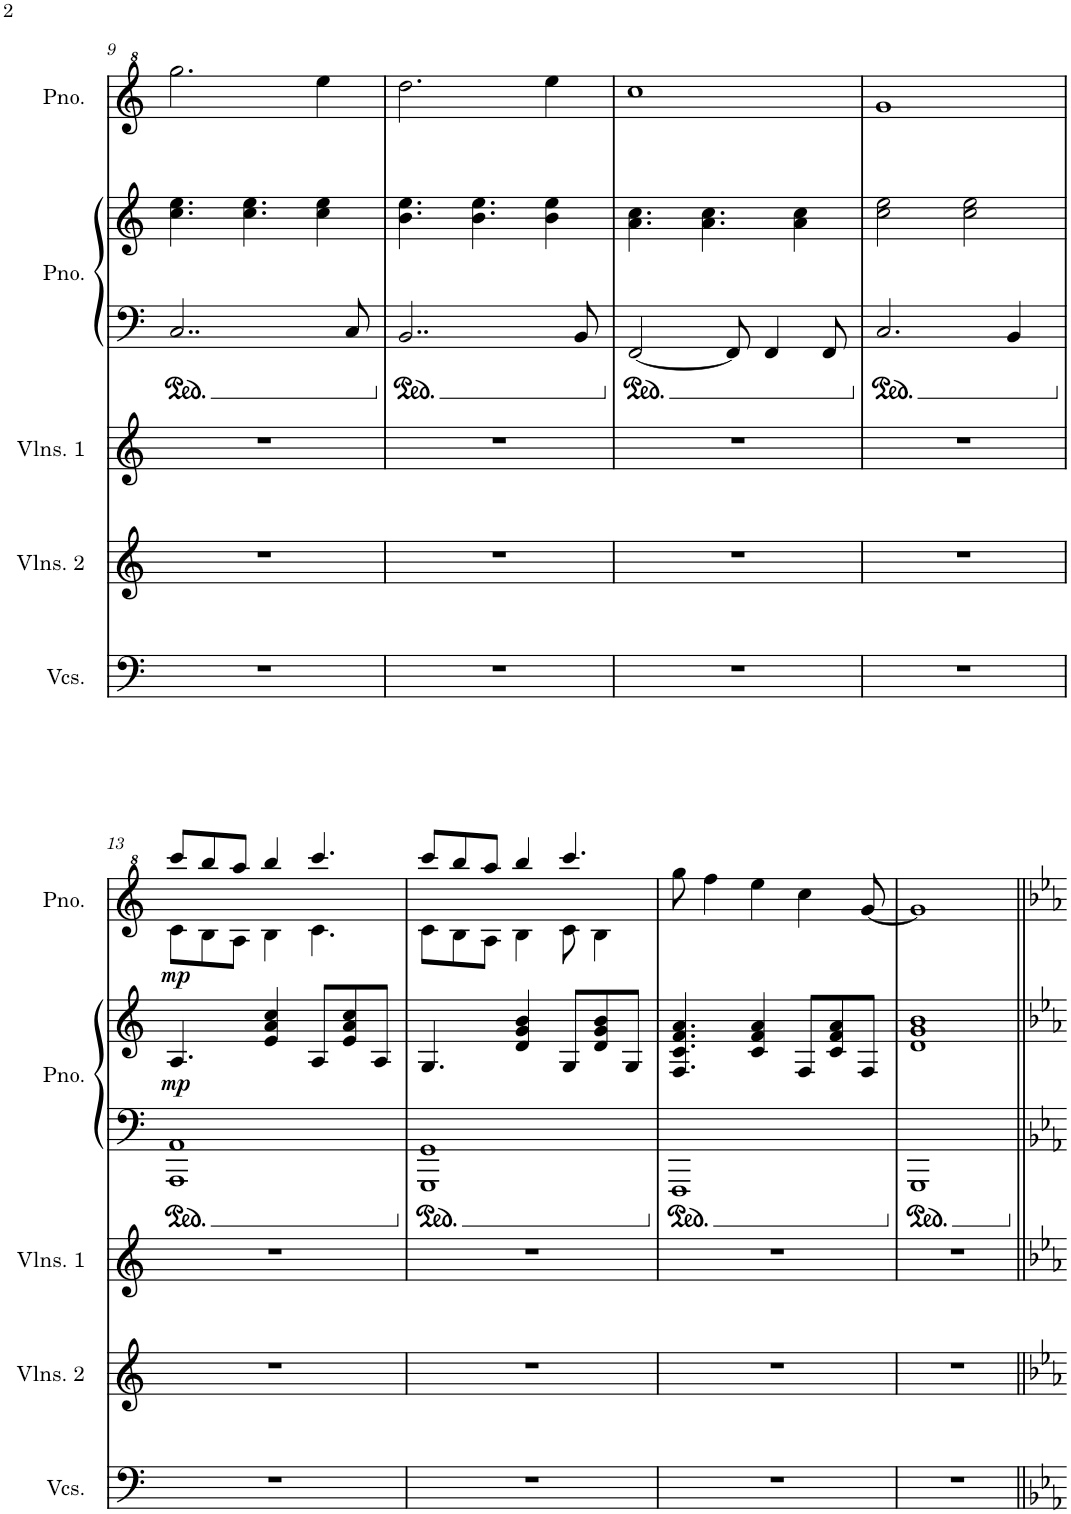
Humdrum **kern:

**kern	**kern	**kern	**kern	**kern	**dynam	**kern	**dynam
*part5	*part4	*part3	*part2	*part2	*part2	*part1	*part1
*staff6	*staff5	*staff4	*staff3	*staff2	*staff2/3	*staff1	*staff1
*I"Violoncellos	*I"Violins 2	*I"Violins 1	*I"Grand Piano	*	*	*I"Grand Piano	*
*I'Vcs.	*I'Vlns. 2	*I'Vlns. 1	*I'Pno.	*	*	*I'Pno.	*
!!LO:PB:g=z
*clefF4	*clefG2	*clefG2	*clefF4	*clefG2	*	*clefG^2	*
*k[]	*k[]	*k[]	*k[]	*k[]	*	*k[]	*
*M4/4	*M4/4	*M4/4	*M4/4	*M4/4	*	*M4/4	*
=9	=9	=9	=9	=9	=9	=9	=9
1r	1r	1r	2..C/	4.cc\ 4.ee\	.	2.ggg\	.
.	.	.	.	4.cc\ 4.ee\	.	.	.
.	.	.	.	4cc\ 4ee\	.	4eee\	.
.	.	.	8C/	.	.	.	.
=10	=10	=10	=10	=10	=10	=10	=10
1r	1r	1r	2..BB/	4.b\ 4.ee\	.	2.ddd\	.
.	.	.	.	4.b\ 4.ee\	.	.	.
.	.	.	.	4b\ 4ee\	.	4eee\	.
.	.	.	8BB/	.	.	.	.
=11	=11	=11	=11	=11	=11	=11	=11
1r	1r	1r	[2FF/	4.a\ 4.cc\	.	1ccc	.
.	.	.	.	4.a\ 4.cc\	.	.	.
.	.	.	8FF/]	.	.	.	.
.	.	.	4FF/	.	.	.	.
.	.	.	.	4a\ 4cc\	.	.	.
.	.	.	8FF/	.	.	.	.
=12	=12	=12	=12	=12	=12	=12	=12
1r	1r	1r	2.C/	2cc\ 2ee\	.	1gg	.
.	.	.	.	2cc\ 2ee\	.	.	.
.	.	.	4BB/	.	.	.	.
!!LO:LB:g=z
=13	=13	=13	=13	=13	=13	=13	=13
*	*	*	*	*	*	*^	*
!	!	!	!	!	!LO:DY:b	!	!	!LO:DY:b
1r	1r	1r	1AAA 1AA	4.A/	mp	8cccc/L	8cc\L	mp
.	.	.	.	.	.	8bbb/	8b\	.
.	.	.	.	.	.	8aaa/J	8a\J	.
.	.	.	.	4e/ 4a/ 4cc/	.	4bbb/	4b\	.
.	.	.	.	8A/L	.	4.cccc/	4.cc\	.
.	.	.	.	8e/ 8a/ 8cc/	.	.	.	.
.	.	.	.	8A/J	.	.	.	.
=14	=14	=14	=14	=14	=14	=14	=14	=14
1r	1r	1r	1GGG 1GG	4.G/	.	8cccc/L	8cc\L	.
.	.	.	.	.	.	8bbb/	8b\	.
.	.	.	.	.	.	8aaa/J	8a\J	.
.	.	.	.	4d/ 4g/ 4b/	.	4bbb/	4b\	.
.	.	.	.	8G/L	.	4.cccc/	8cc\	.
.	.	.	.	8d/ 8g/ 8b/	.	.	4b\	.
.	.	.	.	8G/J	.	.	.	.
*	*	*	*	*	*	*v	*v	*
=15	=15	=15	=15	=15	=15	=15	=15
1r	1r	1r	1FFF	4.F/ 4.c/ 4.f/ 4.a/	.	8ggg\	.
.	.	.	.	.	.	4fff\	.
.	.	.	.	4c/ 4f/ 4a/	.	4eee\	.
.	.	.	.	8F/L	.	4ccc\	.
.	.	.	.	8c/ 8f/ 8a/	.	.	.
.	.	.	.	8F/J	.	[8gg/	.
=16	=16	=16	=16	=16	=16	=16	=16
1r	1r	1r	1GGG	1d 1g 1b	.	1gg]	.
=||	=||	=||	=||	=||	=||	=||	=||
*-	*-	*-	*-	*-	*-	*-	*-
